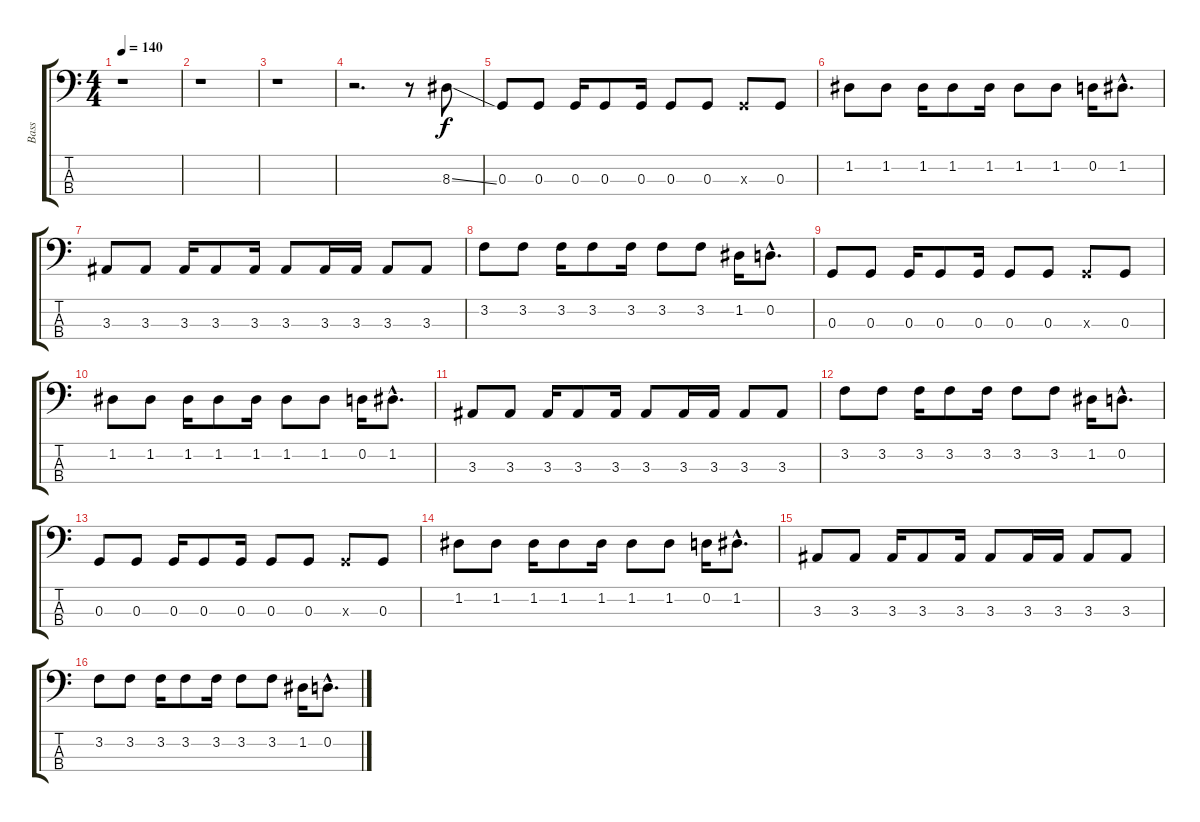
\track ("Bass" "Bass") {instrument electricbasspick}
\staff {score tabs}
\tuning (G2 D2 G1 E1) {hide}
\ts (4 4)
\tempo 140
\clef f4
\ks c
r.1{dy f instrument electricbasspick} |
r.1 |
r.1 |
r.2{d} r.8 8.3{ss}.8 |
0.3.8 0.3.8 0.3.16 0.3.8 0.3.16 0.3.8 0.3.8 0.3{x}.8 0.3.8 |
1.2.8 1.2.8 1.2.16 1.2.8 1.2.16 1.2.8 1.2.8 0.2.16 1.2{hac}.8{d} |
3.3.8 3.3.8 3.3.16 3.3.8 3.3.16 3.3.8 3.3.16 3.3.16 3.3.8 3.3.8 |
3.2.8 3.2.8 3.2.16 3.2.8 3.2.16 3.2.8 3.2.8 1.2.16 0.2{hac}.8{d} |
0.3.8 0.3.8 0.3.16 0.3.8 0.3.16 0.3.8 0.3.8 0.3{x}.8 0.3.8 |
1.2.8 1.2.8 1.2.16 1.2.8 1.2.16 1.2.8 1.2.8 0.2.16 1.2{hac}.8{d} |
3.3.8 3.3.8 3.3.16 3.3.8 3.3.16 3.3.8 3.3.16 3.3.16 3.3.8 3.3.8 |
3.2.8 3.2.8 3.2.16 3.2.8 3.2.16 3.2.8 3.2.8 1.2.16 0.2{hac}.8{d} |
0.3.8 0.3.8 0.3.16 0.3.8 0.3.16 0.3.8 0.3.8 0.3{x}.8 0.3.8 |
1.2.8 1.2.8 1.2.16 1.2.8 1.2.16 1.2.8 1.2.8 0.2.16 1.2{hac}.8{d} |
3.3.8 3.3.8 3.3.16 3.3.8 3.3.16 3.3.8 3.3.16 3.3.16 3.3.8 3.3.8 |
3.2.8 3.2.8 3.2.16 3.2.8 3.2.16 3.2.8 3.2.8 1.2.16 0.2{hac}.8{d}
